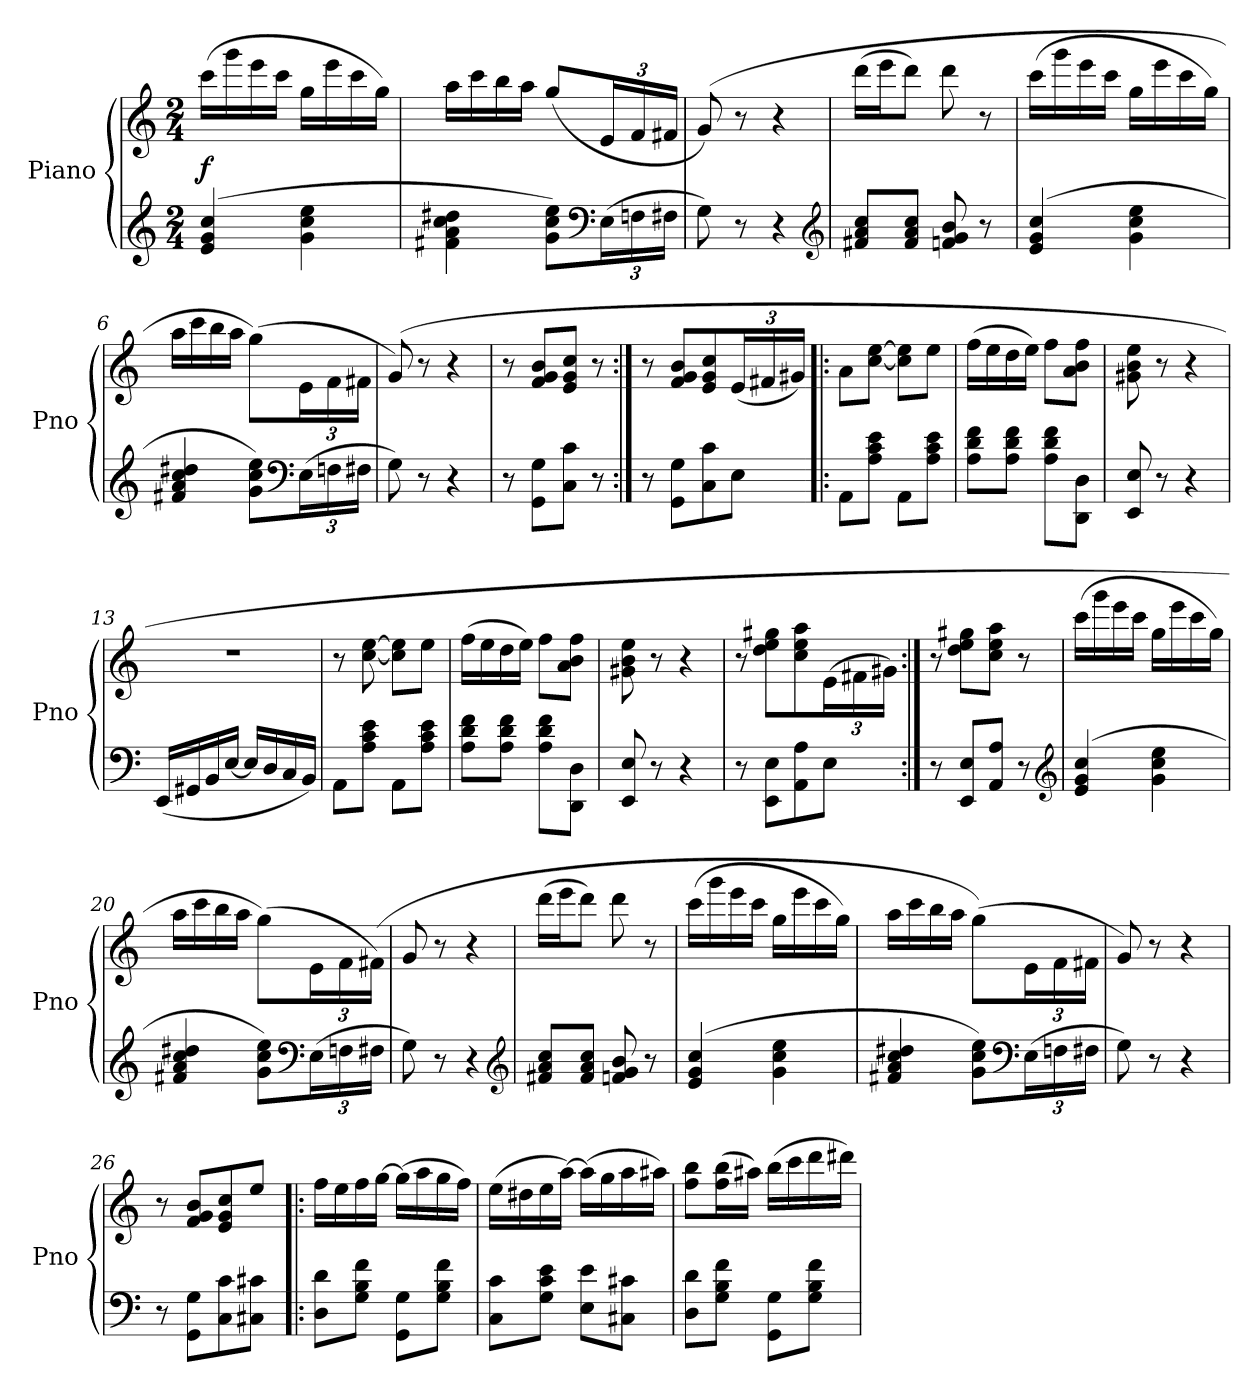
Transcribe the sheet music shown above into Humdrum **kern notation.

**kern	**kern	**dynam
*part1	*part1	*part1
*staff2	*staff1	*staff1/2
*I"Piano	*	*
*I'Pno	*	*
*clefG2	*clefG2	*
*k[]	*k[]	*
*M2/4	*M2/4	*
*MM100	*MM100	*
=1	=1	=1
(4e/ 4g/ 4cc/	(16ccc\LL	f
.	16ggg\	.
.	16eee\	.
.	16ccc\JJ	.
4g\ 4cc\ 4ee\	16gg\LL	.
.	16eee\	.
.	16ccc\	.
.	16gg\JJ)	.
=2	=2	=2
4f#X\ 4a\ 4cc\ 4dd#X\	16aa\LL	.
.	16ccc\	.
.	16bb\	.
.	16aa\JJ	.
8g\ 8cc\ 8ee\L)	(8gg/L	.
*clefF4	*	*
(24E\L	24e/L	.
24Fn\	24f/	.
24F#X\JJ	24f#X/JJ	.
=3	=3	=3
8G\)	(8g/)	.
8r	8r	.
4r	4r	.
*clefG2	*	*
=4	=4	=4
8f#X/ 8a/ 8cc/L	(16ddd\LL	.
.	16eee\J	.
8f#/ 8a/ 8cc/J	8ddd\J)	.
8fn/ 8g/ 8b/	8ddd\	.
8r	8r	.
=5	=5	=5
(4e/ 4g/ 4cc/	(16ccc\LL	.
.	16ggg\	.
.	16eee\	.
.	16ccc\JJ	.
4g\ 4cc\ 4ee\	16gg\LL	.
.	16eee\	.
.	16ccc\	.
.	16gg\JJ)	.
=6	=6	=6
4f#X/ 4a/ 4cc/ 4dd#X/	16aa\LL	.
.	16ccc\	.
.	16bb\	.
.	16aa\JJ	.
8g\ 8cc\ 8ee\L)	(8gg\L)	.
*clefF4	*	*
(24E\L	24e\L	.
24Fn\	24f\	.
24F#X\JJ	24f#X\JJ	.
=7	=7	=7
8G\)	(8g/)	.
8r	8r	.
4r	4r	.
=8	=8	=8
8r	8r	.
8GG\ 8G\L	8f/ 8g/ 8b/L	.
8C\ 8c\J	8e/ 8g/ 8cc/J	.
8r	8r	.
=9:|!	=9:|!	=9:|!
8r	8r	.
8GG\ 8G\L	8f/ 8g/ 8b/L	.
8C\ 8c\	8e/ 8g/ 8cc/	.
8E\J	(24e/L	.
.	24f#X/	.
.	24g#X/JJ)	.
=10!|:	=10!|:	=10!|:
8AA\L	8a\L	.
8A\ 8c\ 8e\J	[8cc\ [8ee\J	.
8AA\L	8cc]\ 8ee]\L	.
8A\ 8c\ 8e\J	8ee\J	.
=11	=11	=11
8A\ 8d\ 8f\L	(16ff\LL	.
.	16ee\	.
8A\ 8d\ 8f\J	16dd\	.
.	16ee\JJ)	.
8A\ 8d\ 8f\L	8ff\L	.
8DD\ 8D\J	8a\ 8b\ 8ff\J	.
=12	=12	=12
8EE/ 8E/	8g#X\ 8b\ 8ee\	.
8r	8r	.
4r	4r	.
=13	=13	=13
(16EE/LL	2r	.
16GG#X/	.	.
16BB/	.	.
[16E/JJ	.	.
16E/LL]	.	.
16D/	.	.
16C/	.	.
16BB/JJ)	.	.
=14	=14	=14
8AA\L	8r	.
8A\ 8c\ 8e\J	[8cc\ [8ee\	.
8AA\L	8cc]\ 8ee]\L	.
8A\ 8c\ 8e\J	8ee\J	.
=15	=15	=15
8A\ 8d\ 8f\L	(16ff\LL	.
.	16ee\	.
8A\ 8d\ 8f\J	16dd\	.
.	16ee\JJ)	.
8A\ 8d\ 8f\L	8ff\L	.
8DD\ 8D\J	8a\ 8b\ 8ff\J	.
=16	=16	=16
8EE/ 8E/	8g#X\ 8b\ 8ee\	.
8r	8r	.
4r	4r	.
=17	=17	=17
8r	8r	.
8EE\ 8E\L	8dd\ 8ee\ 8gg#X\L	.
8AA\ 8A\	8cc\ 8ee\ 8aa\	.
8E\J	(24e\L	.
.	24f#X\	.
.	24g#X\JJ)	.
=18:|!	=18:|!	=18:|!
8r	8r	.
8EE/ 8E/L	8dd\ 8ee\ 8gg#X\L	.
8AA/ 8A/J	8cc\ 8ee\ 8aa\J	.
8r	8r	.
*clefG2	*	*
=19	=19	=19
(4e/ 4g/ 4cc/	(16ccc\LL	.
.	16ggg\	.
.	16eee\	.
.	16ccc\JJ	.
4g\ 4cc\ 4ee\	16gg\LL	.
.	16eee\	.
.	16ccc\	.
.	16gg\JJ)	.
=20	=20	=20
4f#X/ 4a/ 4cc/ 4dd#X/	16aa\LL	.
.	16ccc\	.
.	16bb\	.
.	16aa\JJ	.
8g\ 8cc\ 8ee\L)	(8gg\L)	.
*clefF4	*	*
(24E\L	24e\L	.
24Fn\	24f\	.
24F#X\JJ	(24f#X\JJ)	.
=21	=21	=21
8G\)	8g/	.
8r	8r	.
4r	4r	.
*clefG2	*	*
=22	=22	=22
8f#X/ 8a/ 8cc/L	(16ddd\LL	.
.	16eee\J	.
8f#/ 8a/ 8cc/J	8ddd\J)	.
8fn/ 8g/ 8b/	8ddd\	.
8r	8r	.
=23	=23	=23
(4e/ 4g/ 4cc/	(16ccc\LL	.
.	16ggg\	.
.	16eee\	.
.	16ccc\JJ	.
4g\ 4cc\ 4ee\	16gg\LL	.
.	16eee\	.
.	16ccc\	.
.	16gg\JJ)	.
=24	=24	=24
4f#X/ 4a/ 4cc/ 4dd#X/	16aa\LL	.
.	16ccc\	.
.	16bb\	.
.	16aa\JJ	.
8g\ 8cc\ 8ee\L)	(8gg\L)	.
*clefF4	*	*
(24E\L	24e\L	.
24Fn\	24f\	.
24F#X\JJ	24f#X\JJ	.
=25	=25	=25
8G\)	8g/)	.
8r	8r	.
4r	4r	.
=26	=26	=26
8r	8r	.
8GG\ 8G\L	8f/ 8g/ 8b/L	.
8C\ 8c\	8e/ 8g/ 8cc/	.
8C#X\ 8c#X\J	8ee/J	.
=27!|:	=27!|:	=27!|:
8D\ 8d\L	16ff\LL	.
.	16ee\	.
8G\ 8B\ 8f\J	16ff\	.
.	[16gg\JJ	.
8GG\ 8G\L	(16gg\LL]	.
.	16aa\	.
8G\ 8B\ 8f\J	16gg\	.
.	16ff\JJ)	.
=28	=28	=28
8C\ 8c\L	(16ee\LL	.
.	16dd#X\	.
8G\ 8c\ 8e\J	16ee\	.
.	[16aa\JJ)	.
8E\ 8e\L	(16aa\LL]	.
.	16gg\	.
8C#X\ 8c#X\J	16aa\	.
.	16aa#X\JJ)	.
=29	=29	=29
8D\ 8d\L	8ff\ 8bb\L	.
8G\ 8B\ 8f\J	(16ff\ 16bb\L	.
.	16aa#X\JJ)	.
8GG\ 8G\L	(16bb\LL	.
.	16ccc\	.
8G\ 8B\ 8f\J	16ddd\	.
.	16ddd#X\JJ)	.
=	=	=
*-	*-	*-
